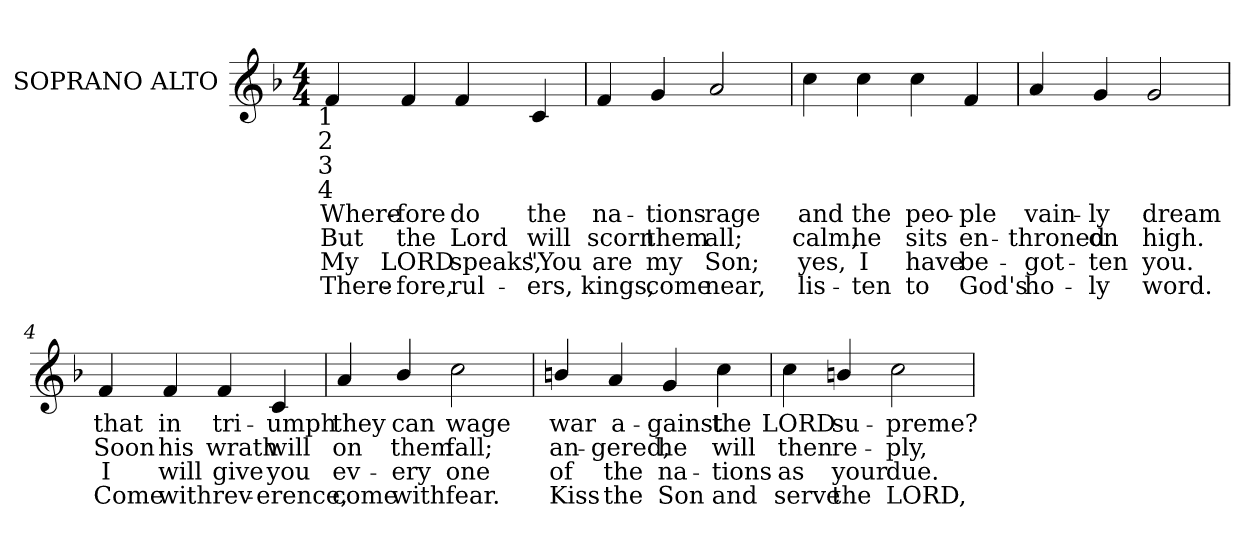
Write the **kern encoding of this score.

**kern	**text	**text	**text	**text
*part1	*part1	*part1	*part1	*part1
*staff1	*staff1	*staff1	*staff1	*staff1
*I"SOPRANO ALTO	*	*	*	*
*I'S. A.	*	*	*	*
!!LO:PB:g=z
*clefG2	*	*	*	*
*k[b-]	*	*	*	*
*F:	*	*	*	*
*M4/4	*	*	*	*
=	=	=	=	=
!LO:TX:b:cj:t=1	!	!	!	!
!LO:TX:b:cj:t=2	!	!	!	!
!LO:TX:b:cj:t=3	!	!	!	!
!LO:TX:b:cj:t=4	!	!	!	!
!	!LO:LY:b:color=#000000	!LO:LY:b:color=#000000	!LO:LY:b:color=#000000	!LO:LY:b:color=#000000
4fi/	Where-	But	My	There-
!	!LO:LY:b:color=#000000	!LO:LY:b:color=#000000	!LO:LY:b:color=#000000	!LO:LY:b:color=#000000
4fi/	-fore	the	LORD	-fore,
!	!LO:LY:b:color=#000000	!LO:LY:b:color=#000000	!LO:LY:b:color=#000000	!LO:LY:b:color=#000000
4fi/	do	Lord	speaks,	rul-
!	!LO:LY:b:color=#000000	!LO:LY:b:color=#000000	!LO:LY:b:color=#000000	!LO:LY:b:color=#000000
4ci/	the	will	"You	-ers,
=1	=1	=1	=1	=1
!	!LO:LY:b:color=#000000	!LO:LY:b:color=#000000	!LO:LY:b:color=#000000	!LO:LY:b:color=#000000
4fi/	na-	scorn	are	kings,
!	!LO:LY:b:color=#000000	!LO:LY:b:color=#000000	!LO:LY:b:color=#000000	!LO:LY:b:color=#000000
4gi/	-tions	them	my	come
!	!LO:LY:b:color=#000000	!LO:LY:b:color=#000000	!LO:LY:b:color=#000000	!LO:LY:b:color=#000000
2ai/	rage	all;	Son;	near,
=2	=2	=2	=2	=2
!	!LO:LY:b:color=#000000	!LO:LY:b:color=#000000	!LO:LY:b:color=#000000	!LO:LY:b:color=#000000
4cci\	and	calm,	yes,	lis-
!	!LO:LY:b:color=#000000	!LO:LY:b:color=#000000	!LO:LY:b:color=#000000	!LO:LY:b:color=#000000
4cci\	the	he	I	-ten
!	!LO:LY:b:color=#000000	!LO:LY:b:color=#000000	!LO:LY:b:color=#000000	!LO:LY:b:color=#000000
4cci\	peo-	sits	have	to
!	!LO:LY:b:color=#000000	!LO:LY:b:color=#000000	!LO:LY:b:color=#000000	!LO:LY:b:color=#000000
4fi/	-ple	en-	be-	God's
=3	=3	=3	=3	=3
!	!LO:LY:b:color=#000000	!LO:LY:b:color=#000000	!LO:LY:b:color=#000000	!LO:LY:b:color=#000000
4ai/	vain-	-throned	-got-	ho-
!	!LO:LY:b:color=#000000	!LO:LY:b:color=#000000	!LO:LY:b:color=#000000	!LO:LY:b:color=#000000
4gi/	-ly	on	-ten	-ly
!	!LO:LY:b:color=#000000	!LO:LY:b:color=#000000	!LO:LY:b:color=#000000	!LO:LY:b:color=#000000
2gi/	dream	high.	you.	word.
!!LO:LB:g=z
=4	=4	=4	=4	=4
!	!LO:LY:b:color=#000000	!LO:LY:b:color=#000000	!LO:LY:b:color=#000000	!LO:LY:b:color=#000000
4fi/	that	Soon	I	Come
!	!LO:LY:b:color=#000000	!LO:LY:b:color=#000000	!LO:LY:b:color=#000000	!LO:LY:b:color=#000000
4fi/	in	his	will	with
!	!LO:LY:b:color=#000000	!LO:LY:b:color=#000000	!LO:LY:b:color=#000000	!LO:LY:b:color=#000000
4fi/	tri-	wrath	give	rev-
!	!LO:LY:b:color=#000000	!LO:LY:b:color=#000000	!LO:LY:b:color=#000000	!LO:LY:b:color=#000000
4ci/	-umph	will	you	-erence,
=5	=5	=5	=5	=5
!	!LO:LY:b:color=#000000	!LO:LY:b:color=#000000	!LO:LY:b:color=#000000	!LO:LY:b:color=#000000
4ai/	they	on	ev-	come
!	!LO:LY:b:color=#000000	!LO:LY:b:color=#000000	!LO:LY:b:color=#000000	!LO:LY:b:color=#000000
4b-i/	can	them	-ery	with
!	!LO:LY:b:color=#000000	!LO:LY:b:color=#000000	!LO:LY:b:color=#000000	!LO:LY:b:color=#000000
2cci\	wage	fall;	one	fear.
=6	=6	=6	=6	=6
!	!LO:LY:b:color=#000000	!LO:LY:b:color=#000000	!LO:LY:b:color=#000000	!LO:LY:b:color=#000000
4bni/	war	an-	of	Kiss
!	!LO:LY:b:color=#000000	!LO:LY:b:color=#000000	!LO:LY:b:color=#000000	!LO:LY:b:color=#000000
4ai/	a-	-gered,	the	the
!	!LO:LY:b:color=#000000	!LO:LY:b:color=#000000	!LO:LY:b:color=#000000	!LO:LY:b:color=#000000
4gi/	-gainst	he	na-	Son
!	!LO:LY:b:color=#000000	!LO:LY:b:color=#000000	!LO:LY:b:color=#000000	!LO:LY:b:color=#000000
4cci\	the	will	-tions	and
=7	=7	=7	=7	=7
!	!LO:LY:b:color=#000000	!LO:LY:b:color=#000000	!LO:LY:b:color=#000000	!LO:LY:b:color=#000000
4cci\	LORD	then	as	serve
!	!LO:LY:b:color=#000000	!LO:LY:b:color=#000000	!LO:LY:b:color=#000000	!LO:LY:b:color=#000000
4bni/	su-	re-	your	the
!	!LO:LY:b:color=#000000	!LO:LY:b:color=#000000	!LO:LY:b:color=#000000	!LO:LY:b:color=#000000
2cci\	-preme?	-ply,	due.	LORD,
=	=	=	=	=
*-	*-	*-	*-	*-
